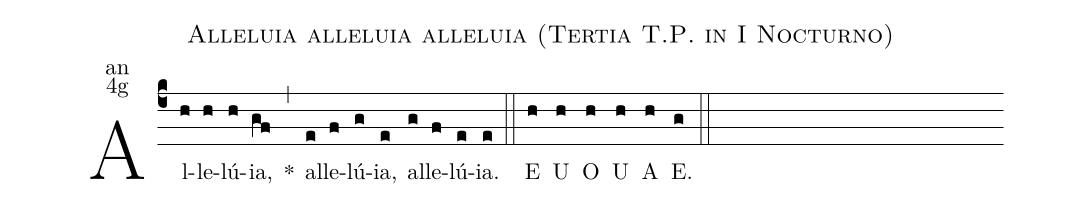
name:Alleluia alleluia alleluia (Tertia T.P. in I Nocturno);
office-part:an;
mode:4g;
%%
(c4) Al(h)le(h)lú(h)ia,(gf) <sp>*</sp>(,) al(e)le(f)lú(g)ia,(e) al(g)le(f)lú(e)ia.(e) (::)
<eu>E(h) U(h) O(h) U(h) A(h) E.(g) </eu>(::)
